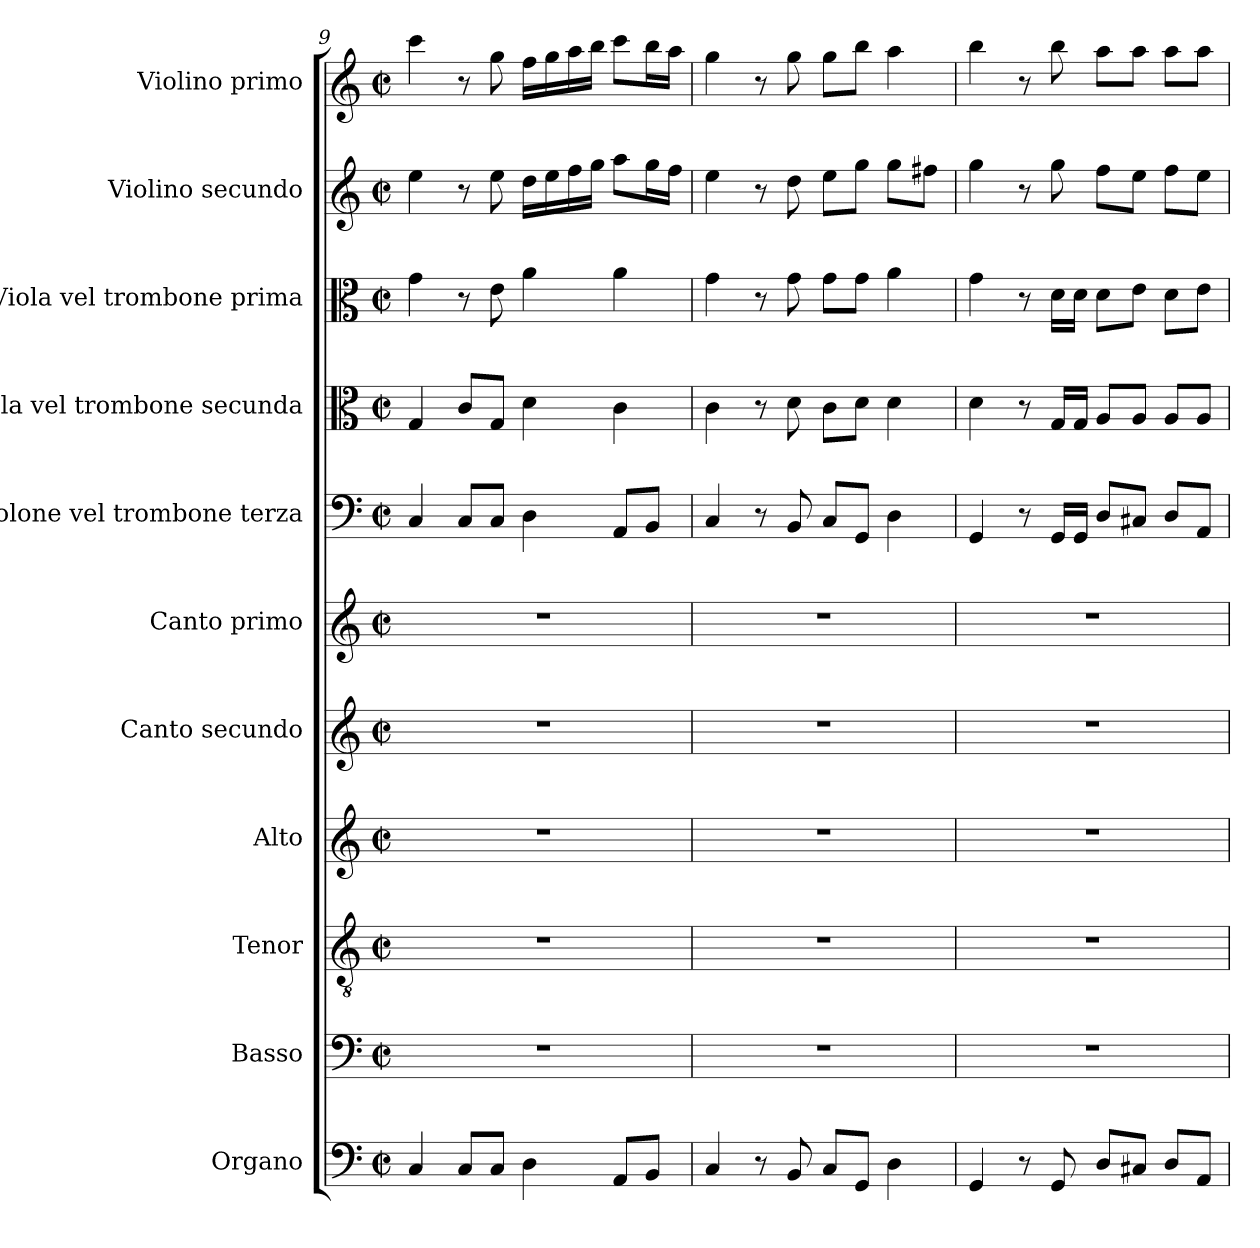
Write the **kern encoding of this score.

**kern	**kern	**kern	**kern	**kern	**kern	**kern	**kern	**kern	**kern	**kern
*part11	*part10	*part9	*part8	*part7	*part6	*part5	*part4	*part3	*part2	*part1
*staff11	*staff10	*staff9	*staff8	*staff7	*staff6	*staff5	*staff4	*staff3	*staff2	*staff1
*I"Organo	*I"Basso	*I"Tenor	*I"Alto	*I"Canto secundo	*I"Canto primo	*I"Violone vel trombone  terza	*I"Viola vel trombone secunda	*I"Viola vel trombone prima	*I"Violino secundo	*I"Violino primo
*	*I'B	*I'T	*I'A	*I'C2	*I'C1	*I'Vn	*I'Va2	*I'Va1	*I'Vi2	*I'Vi1
*clefF4	*clefF4	*clefGv2	*clefG2	*clefG2	*clefG2	*clefF4	*clefC3	*clefC3	*clefG2	*clefG2
*k[]	*k[]	*k[]	*k[]	*k[]	*k[]	*k[]	*k[]	*k[]	*k[]	*k[]
*C:	*C:	*C:	*C:	*C:	*C:	*C:	*C:	*C:	*C:	*C:
*M2/2	*M2/2	*M2/2	*M2/2	*M2/2	*M2/2	*M2/2	*M2/2	*M2/2	*M2/2	*M2/2
*met(c|)	*met(c|)	*met(c|)	*met(c|)	*met(c|)	*met(c|)	*met(c|)	*met(c|)	*met(c|)	*met(c|)	*met(c|)
=9	=9	=9	=9	=9	=9	=9	=9	=9	=9	=9
4C/	1r	1r	1r	1r	1r	4C/	4G/	4g\	4ee\	4ccc\
8C/L	.	.	.	.	.	8C/L	8c/L	8r	8r	8r
8C/J	.	.	.	.	.	8C/J	8G/J	8e\	8ee\	8gg\
4D\	.	.	.	.	.	4D\	4d\	4a\	16dd\LL	16ff\LL
.	.	.	.	.	.	.	.	.	16ee\	16gg\
.	.	.	.	.	.	.	.	.	16ff\	16aa\
.	.	.	.	.	.	.	.	.	16gg\JJ	16bb\JJ
8AA/L	.	.	.	.	.	8AA/L	4c\	4a\	8aa\L	8ccc\L
8BB/J	.	.	.	.	.	8BB/J	.	.	16gg\L	16bb\L
.	.	.	.	.	.	.	.	.	16ff\JJ	16aa\JJ
=10	=10	=10	=10	=10	=10	=10	=10	=10	=10	=10
4C/	1r	1r	1r	1r	1r	4C/	4c\	4g\	4ee\	4gg\
8r	.	.	.	.	.	8r	8r	8r	8r	8r
8BB/	.	.	.	.	.	8BB/	8d\	8g\	8dd\	8gg\
8C/L	.	.	.	.	.	8C/L	8c\L	8g\L	8ee\L	8gg\L
8GG/J	.	.	.	.	.	8GG/J	8d\J	8g\J	8gg\J	8bb\J
4D\	.	.	.	.	.	4D\	4d\	4a\	8gg\L	4aa\
.	.	.	.	.	.	.	.	.	8ff#X\J	.
!!LO:LB:g=z
=11	=11	=11	=11	=11	=11	=11	=11	=11	=11	=11
4GG/	1r	1r	1r	1r	1r	4GG/	4d\	4g\	4gg\	4bb\
8r	.	.	.	.	.	8r	8r	8r	8r	8r
8GG/	.	.	.	.	.	16GG/LL	16G/LL	16d\LL	8gg\	8bb\
.	.	.	.	.	.	16GG/JJ	16G/JJ	16d\JJ	.	.
8D/L	.	.	.	.	.	8D/L	8A/L	8d\L	8ff\L	8aa\L
8C#X/J	.	.	.	.	.	8C#X/J	8A/J	8e\J	8ee\J	8aa\J
8D/L	.	.	.	.	.	8D/L	8A/L	8d\L	8ff\L	8aa\L
8AA/J	.	.	.	.	.	8AA/J	8A/J	8e\J	8ee\J	8aa\J
=	=	=	=	=	=	=	=	=	=	=
*-	*-	*-	*-	*-	*-	*-	*-	*-	*-	*-
